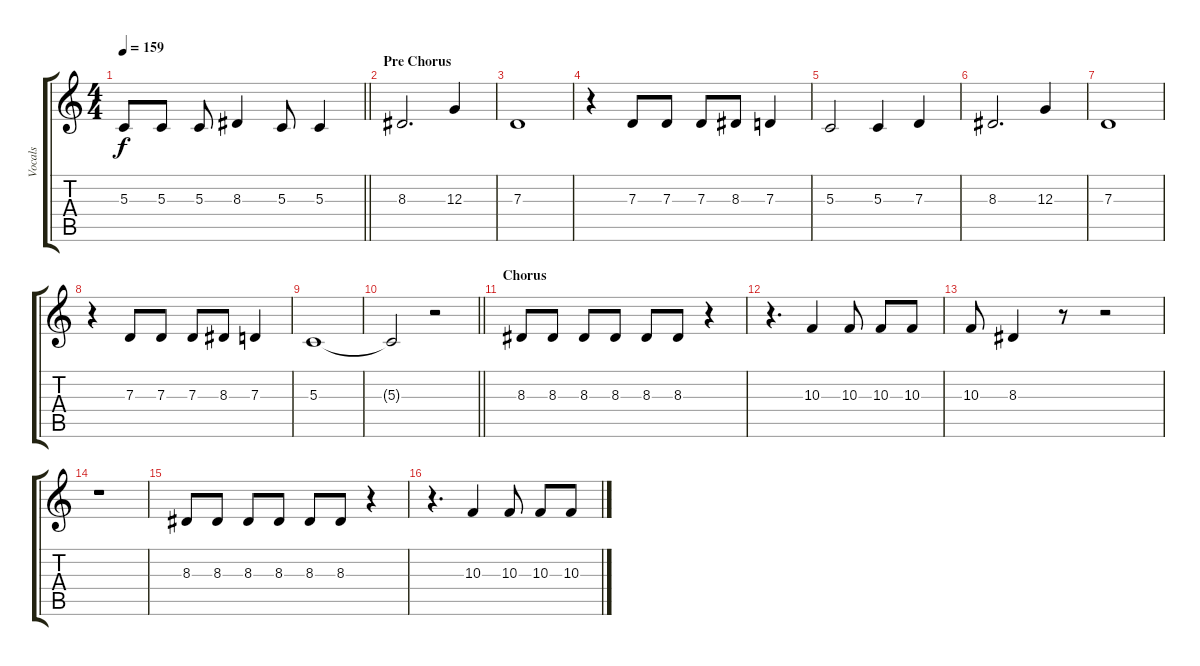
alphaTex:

\track ("Vocals" "Vocals") {instrument cello}
\staff {score tabs}
\tuning (E4 B3 G3 D3 A2 E2) {hide}
\ts (4 4)
\tempo 159
\clef g2
\barLineRight lightlight
\ks c
5.3.8{dy f} 5.3.8 5.3.8 8.3.4 5.3.8 5.3.4 |
\section ("" "Pre Chorus")
8.3.2{d} 12.3.4 |
7.3.1 |
r.4 7.3.8 7.3.8 7.3.8 8.3.8 7.3.4 |
5.3.2 5.3.4 7.3.4 |
8.3.2{d} 12.3.4 |
7.3.1 |
r.4 7.3.8 7.3.8 7.3.8 8.3.8 7.3.4 |
5.3.1 |
\barLineRight lightlight
5.3{t}.2 r.2 |
\section ("" "Chorus")
8.3.8 8.3.8 8.3.8 8.3.8 8.3.8 8.3.8 r.4 |
r.4{d} 10.3.4 10.3.8 10.3.8 10.3.8 |
10.3.8 8.3.4 r.8 r.2 |
r.1 |
8.3.8 8.3.8 8.3.8 8.3.8 8.3.8 8.3.8 r.4 |
r.4{d} 10.3.4 10.3.8 10.3.8 10.3.8
